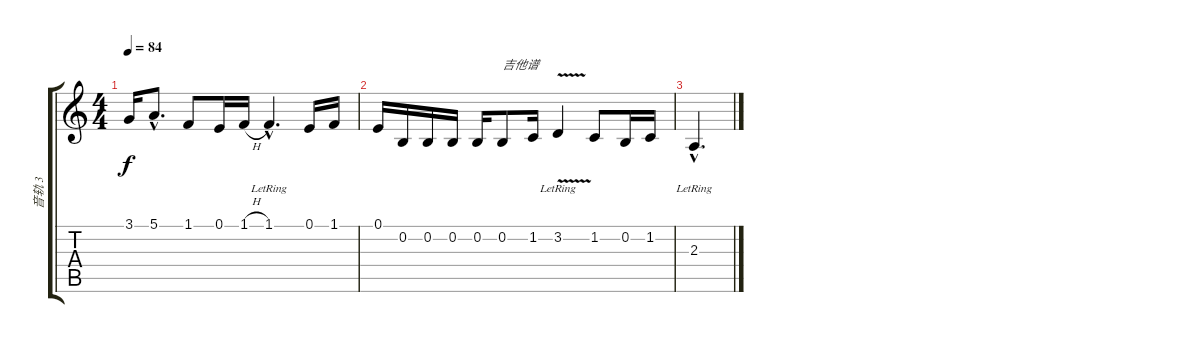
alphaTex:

\track ("音轨 3" "音轨 3") {instrument ocarina}
\staff {score tabs}
\tuning (E4 B3 G3 D3 A2 E2) {hide}
\ts (4 4)
\tempo 84
\clef g2
\ks c
3.1.16{dy f} 5.1{hac}.8{d} 1.1.8 0.1.16 1.1{h}.16 1.1{hac lr}.4{d} 0.1.16 1.1.16 |
0.1.16 0.2.16 0.2.16 0.2.16 0.2.16 0.2.8{txt "吉他谱"} 1.2.16 3.2{v lr}.4 1.2.8 0.2.16 1.2.16 |
2.3{hac lr}.4{d}
